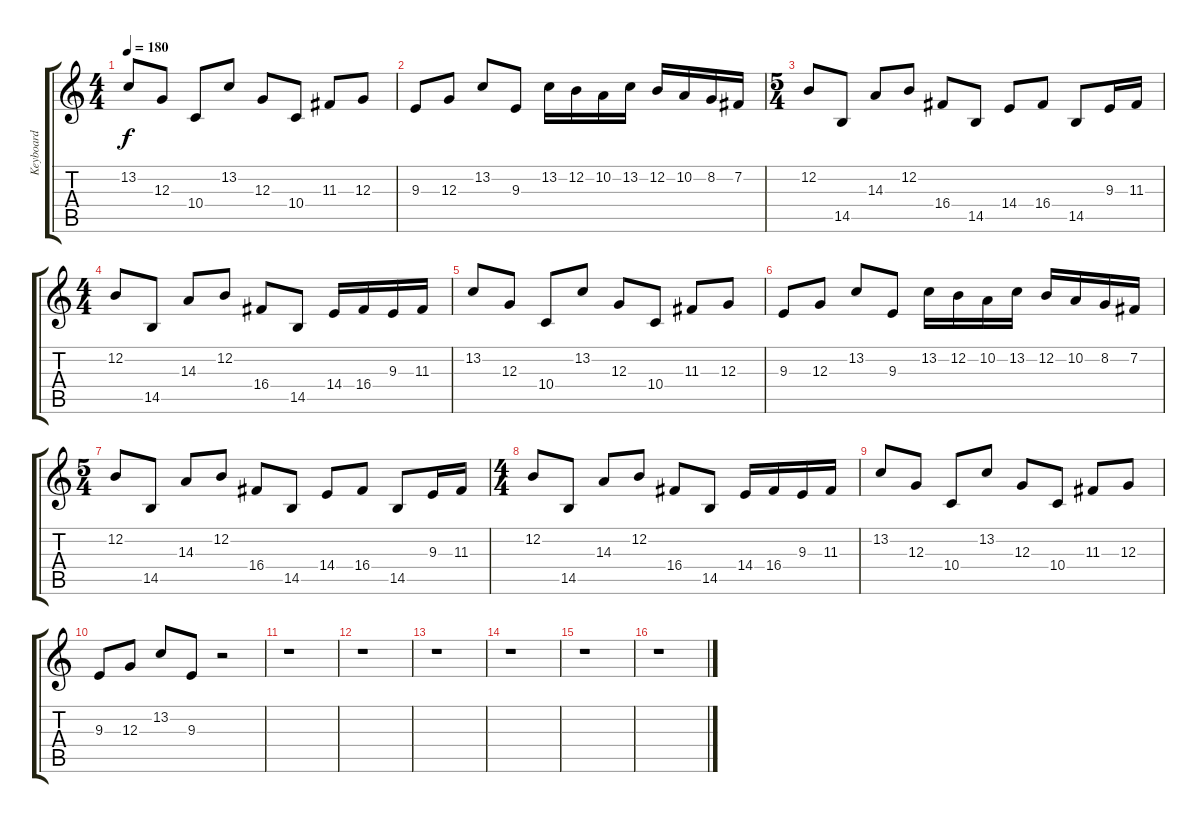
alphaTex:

\track ("Keyboard" "Keyboard") {instrument synthbrass1}
\staff {score tabs}
\tuning (E4 B3 G3 D3 A2 B1) {hide}
\ts (4 4)
\tempo 180
\clef g2
\ks c
13.2.8{dy f} 12.3.8 10.4.8 13.2.8 12.3.8 10.4.8 11.3.8 12.3.8 |
9.3.8 12.3.8 13.2.8 9.3.8 13.2.16 12.2.16 10.2.16 13.2.16 12.2.16 10.2.16 8.2.16 7.2.16 |
\ts (5 4)
12.2.8 14.5.8 14.3.8 12.2.8 16.4.8 14.5.8 14.4.8 16.4.8 14.5.8 9.3.16 11.3.16 |
\ts (4 4)
12.2.8 14.5.8 14.3.8 12.2.8 16.4.8 14.5.8 14.4.16 16.4.16 9.3.16 11.3.16 |
13.2.8 12.3.8 10.4.8 13.2.8 12.3.8 10.4.8 11.3.8 12.3.8 |
9.3.8 12.3.8 13.2.8 9.3.8 13.2.16 12.2.16 10.2.16 13.2.16 12.2.16 10.2.16 8.2.16 7.2.16 |
\ts (5 4)
12.2.8 14.5.8 14.3.8 12.2.8 16.4.8 14.5.8 14.4.8 16.4.8 14.5.8 9.3.16 11.3.16 |
\ts (4 4)
12.2.8 14.5.8 14.3.8 12.2.8 16.4.8 14.5.8 14.4.16 16.4.16 9.3.16 11.3.16 |
13.2.8 12.3.8 10.4.8 13.2.8 12.3.8 10.4.8 11.3.8 12.3.8 |
9.3.8 12.3.8 13.2.8 9.3.8 r.2 |
r.1 |
r.1 |
r.1 |
r.1 |
r.1 |
r.1
